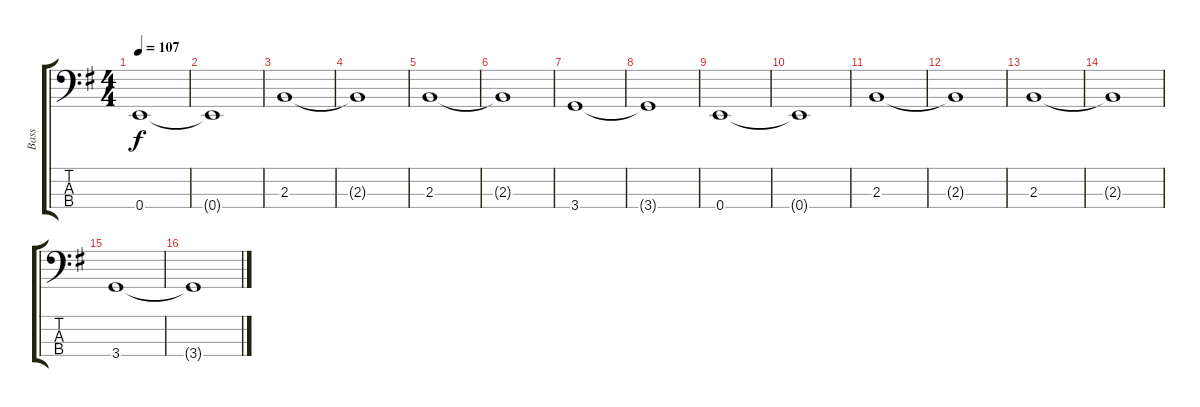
\track ("Bass" "Bass") {instrument electricbassfinger}
\staff {score tabs}
\tuning (G2 D2 A1 E1) {hide}
\ts (4 4)
\tempo 107
\clef f4
\ks g
0.4.1{dy f} |
0.4{t}.1 |
2.3.1 |
2.3{t}.1 |
2.3.1 |
2.3{t}.1 |
3.4.1 |
3.4{t}.1 |
0.4.1 |
0.4{t}.1 |
2.3.1 |
2.3{t}.1 |
2.3.1{volume 12} |
2.3{t}.1{volume 10} |
3.4.1{volume 8} |
3.4{t}.1{volume 6}
